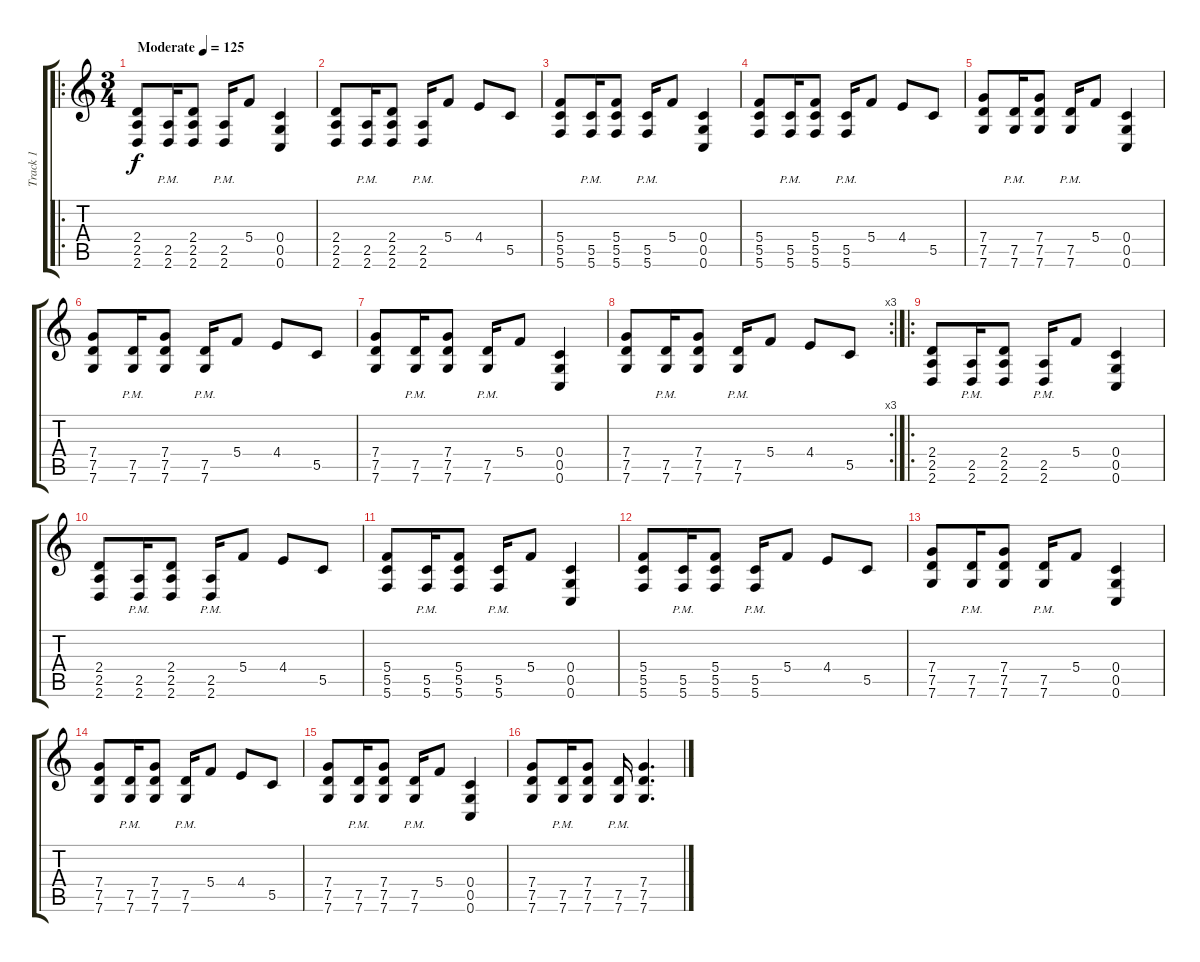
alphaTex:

\track ("Track 1" "Track 1") {instrument overdrivenguitar}
\staff {score tabs}
\tuning (D4 A3 F3 C3 G2 C2) {hide}
\ro
\ts (3 4)
\tempo (125 "Moderate")
\clef g2
\ks c
(2.4 2.5 2.6).8{dy f instrument overdrivenguitar} (2.5{pm} 2.6{pm}).16 (2.4 2.5 2.6).8 (2.5{pm} 2.6{pm}).16 5.4.8 (0.4 0.5 0.6).4 |
(2.4 2.5 2.6).8 (2.5{pm} 2.6{pm}).16 (2.4 2.5 2.6).8 (2.5{pm} 2.6{pm}).16 5.4.8 4.4.8 5.5.8 |
(5.4 5.5 5.6).8 (5.5{pm} 5.6{pm}).16 (5.4 5.5 5.6).8 (5.5{pm} 5.6{pm}).16 5.4.8 (0.4 0.5 0.6).4 |
(5.4 5.5 5.6).8 (5.5{pm} 5.6{pm}).16 (5.4 5.5 5.6).8 (5.5{pm} 5.6{pm}).16 5.4.8 4.4.8 5.5.8 |
(7.4 7.5 7.6).8 (7.5{pm} 7.6{pm}).16 (7.4 7.5 7.6).8 (7.5{pm} 7.6{pm}).16 5.4.8 (0.4 0.5 0.6).4 |
(7.4 7.5 7.6).8 (7.5{pm} 7.6{pm}).16 (7.4 7.5 7.6).8 (7.5{pm} 7.6{pm}).16 5.4.8 4.4.8 5.5.8 |
(7.4 7.5 7.6).8 (7.5{pm} 7.6{pm}).16 (7.4 7.5 7.6).8 (7.5{pm} 7.6{pm}).16 5.4.8 (0.4 0.5 0.6).4 |
\rc 3
(7.4 7.5 7.6).8 (7.5{pm} 7.6{pm}).16 (7.4 7.5 7.6).8 (7.5{pm} 7.6{pm}).16 5.4.8 4.4.8 5.5.8 |
\ro
(2.4 2.5 2.6).8 (2.5{pm} 2.6{pm}).16 (2.4 2.5 2.6).8 (2.5{pm} 2.6{pm}).16 5.4.8 (0.4 0.5 0.6).4 |
(2.4 2.5 2.6).8 (2.5{pm} 2.6{pm}).16 (2.4 2.5 2.6).8 (2.5{pm} 2.6{pm}).16 5.4.8 4.4.8 5.5.8 |
(5.4 5.5 5.6).8 (5.5{pm} 5.6{pm}).16 (5.4 5.5 5.6).8 (5.5{pm} 5.6{pm}).16 5.4.8 (0.4 0.5 0.6).4 |
(5.4 5.5 5.6).8 (5.5{pm} 5.6{pm}).16 (5.4 5.5 5.6).8 (5.5{pm} 5.6{pm}).16 5.4.8 4.4.8 5.5.8 |
(7.4 7.5 7.6).8 (7.5{pm} 7.6{pm}).16 (7.4 7.5 7.6).8 (7.5{pm} 7.6{pm}).16 5.4.8 (0.4 0.5 0.6).4 |
(7.4 7.5 7.6).8 (7.5{pm} 7.6{pm}).16 (7.4 7.5 7.6).8 (7.5{pm} 7.6{pm}).16 5.4.8 4.4.8 5.5.8 |
(7.4 7.5 7.6).8 (7.5{pm} 7.6{pm}).16 (7.4 7.5 7.6).8 (7.5{pm} 7.6{pm}).16 5.4.8 (0.4 0.5 0.6).4 |
(7.4 7.5 7.6).8 (7.5 7.6{pm}).16 (7.4 7.5 7.6).8 (7.5{pm} 7.6{pm}).16 (7.4 7.5 7.6).4{d}
